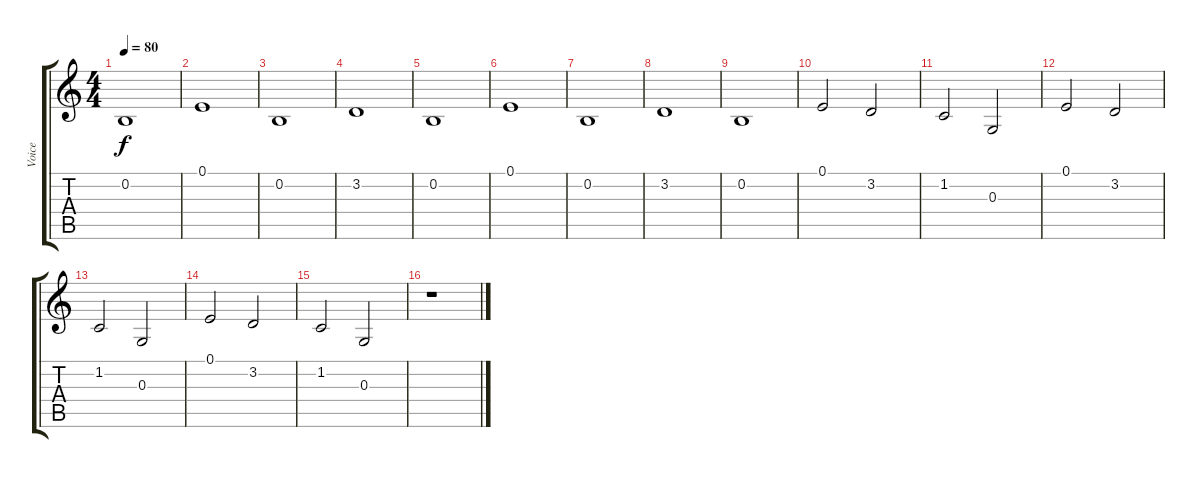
\track ("Voice" "Voice") {instrument stringensemble1}
\staff {score tabs}
\tuning (E4 B3 G3 D3 A2 E2) {hide}
\ts (4 4)
\tempo 80
\clef g2
\ks c
0.2.1{dy f} |
0.1.1 |
0.2.1 |
3.2.1 |
0.2.1 |
0.1.1 |
0.2.1 |
3.2.1 |
0.2.1 |
0.1.2 3.2.2 |
1.2.2 0.3.2 |
0.1.2 3.2.2 |
1.2.2 0.3.2 |
0.1.2 3.2.2 |
1.2.2 0.3.2 |
r.1
